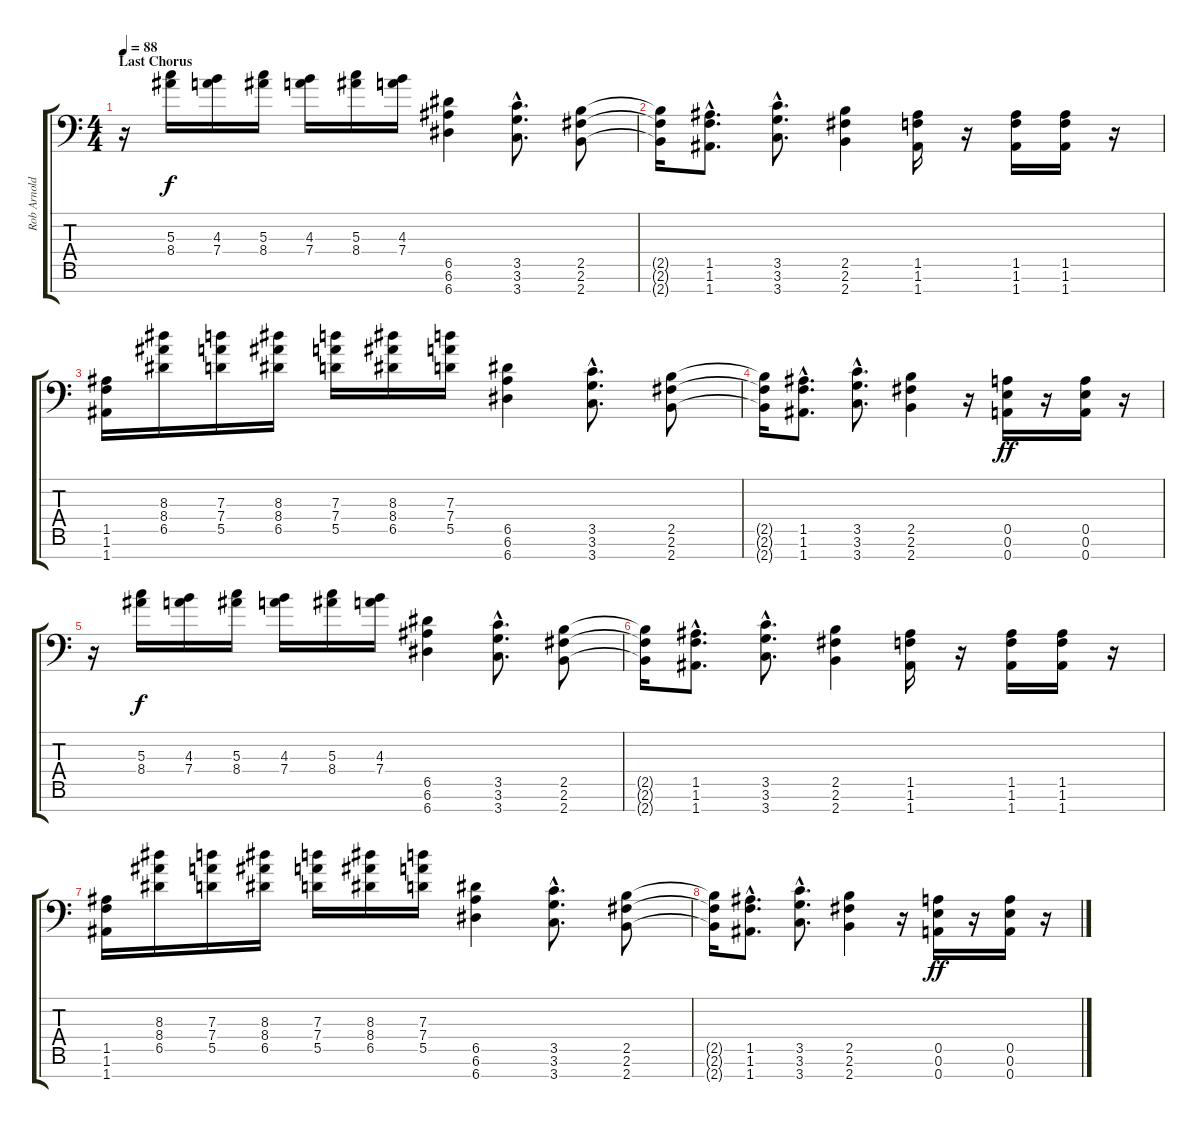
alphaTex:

\track ("Rob Arnold" "Rob Arnold") {instrument overdrivenguitar}
\staff {score tabs}
\tuning (E4 B3 G3 D3 A2 E2 A1) {hide}
\ts (4 4)
\section ("" "Last Chorus")
\tempo 88
\clef f4
\ks c
r.16{dy f} (5.3 8.4).16 (4.3 7.4).16 (5.3 8.4).16 (4.3 7.4).16 (5.3 8.4).16 (4.3 7.4).16 (6.5 6.6 6.7).4 (3.5{hac} 3.6{hac} 3.7{hac}).8{d} (2.5 2.6 2.7).8 |
(2.5{t} 2.6{t} 2.7{t}).16 (1.5{hac} 1.6{hac} 1.7{hac}).8{d} (3.5{hac} 3.6{hac} 3.7{hac}).8{d} (2.5 2.6 2.7).4 (1.5 1.6 1.7).16 r.16 (1.5 1.6 1.7).16 (1.5 1.6 1.7).16 r.16 |
(1.5 1.6 1.7).16 (8.3 8.4 6.5).16 (7.3 7.4 5.5).16 (8.3 8.4 6.5).16 (7.3 7.4 5.5).16 (8.3 8.4 6.5).16 (7.3 7.4 5.5).16 (6.5 6.6 6.7).4 (3.5{hac} 3.6{hac} 3.7{hac}).8{d} (2.5 2.6 2.7).8 |
(2.5{t} 2.6{t} 2.7{t}).16 (1.5{hac} 1.6{hac} 1.7{hac}).8{d} (3.5{hac} 3.6{hac} 3.7{hac}).8{d} (2.5 2.6 2.7).4 r.16 (0.5 0.6 0.7).16{dy ff} r.16 (0.5 0.6 0.7).16 r.16 |
r.16 (5.3 8.4).16{dy f} (4.3 7.4).16 (5.3 8.4).16 (4.3 7.4).16 (5.3 8.4).16 (4.3 7.4).16 (6.5 6.6 6.7).4 (3.5{hac} 3.6{hac} 3.7{hac}).8{d} (2.5 2.6 2.7).8 |
(2.5{t} 2.6{t} 2.7{t}).16 (1.5{hac} 1.6{hac} 1.7{hac}).8{d} (3.5{hac} 3.6{hac} 3.7{hac}).8{d} (2.5 2.6 2.7).4 (1.5 1.6 1.7).16 r.16 (1.5 1.6 1.7).16 (1.5 1.6 1.7).16 r.16 |
(1.5 1.6 1.7).16 (8.3 8.4 6.5).16 (7.3 7.4 5.5).16 (8.3 8.4 6.5).16 (7.3 7.4 5.5).16 (8.3 8.4 6.5).16 (7.3 7.4 5.5).16 (6.5 6.6 6.7).4 (3.5{hac} 3.6{hac} 3.7{hac}).8{d} (2.5 2.6 2.7).8 |
(2.5{t} 2.6{t} 2.7{t}).16 (1.5{hac} 1.6{hac} 1.7{hac}).8{d} (3.5{hac} 3.6{hac} 3.7{hac}).8{d} (2.5 2.6 2.7).4 r.16 (0.5 0.6 0.7).16{dy ff} r.16 (0.5 0.6 0.7).16 r.16
